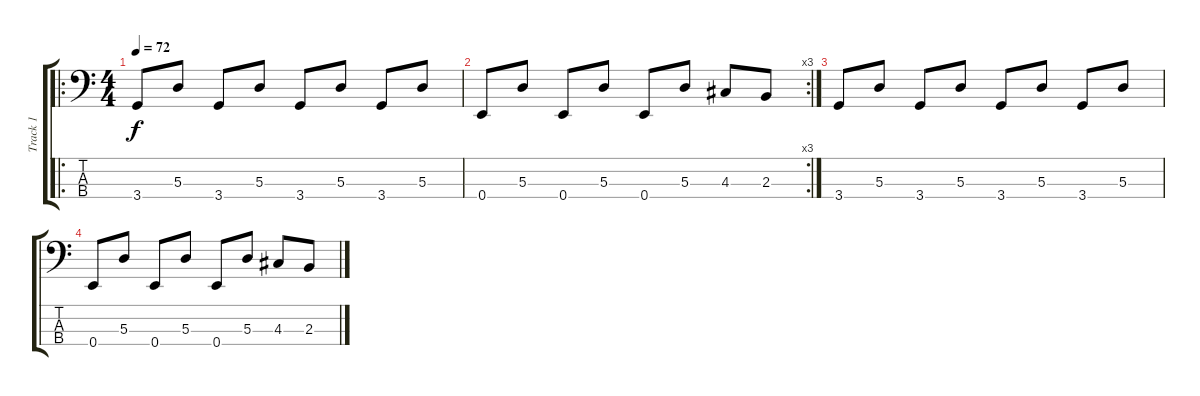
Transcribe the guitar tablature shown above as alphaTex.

\track ("Track 1" "Track 1") {instrument electricbassfinger}
\staff {score tabs}
\tuning (G2 D2 A1 E1) {hide}
\ro
\ts (4 4)
\tempo 72
\clef f4
\ks c
3.4.8{dy f} 5.3.8 3.4.8 5.3.8 3.4.8 5.3.8 3.4.8 5.3.8 |
\rc 3
0.4.8 5.3.8 0.4.8 5.3.8 0.4.8 5.3.8 4.3.8 2.3.8 |
3.4.8 5.3.8 3.4.8 5.3.8 3.4.8 5.3.8 3.4.8 5.3.8 |
0.4.8 5.3.8 0.4.8 5.3.8 0.4.8 5.3.8 4.3.8 2.3.8
